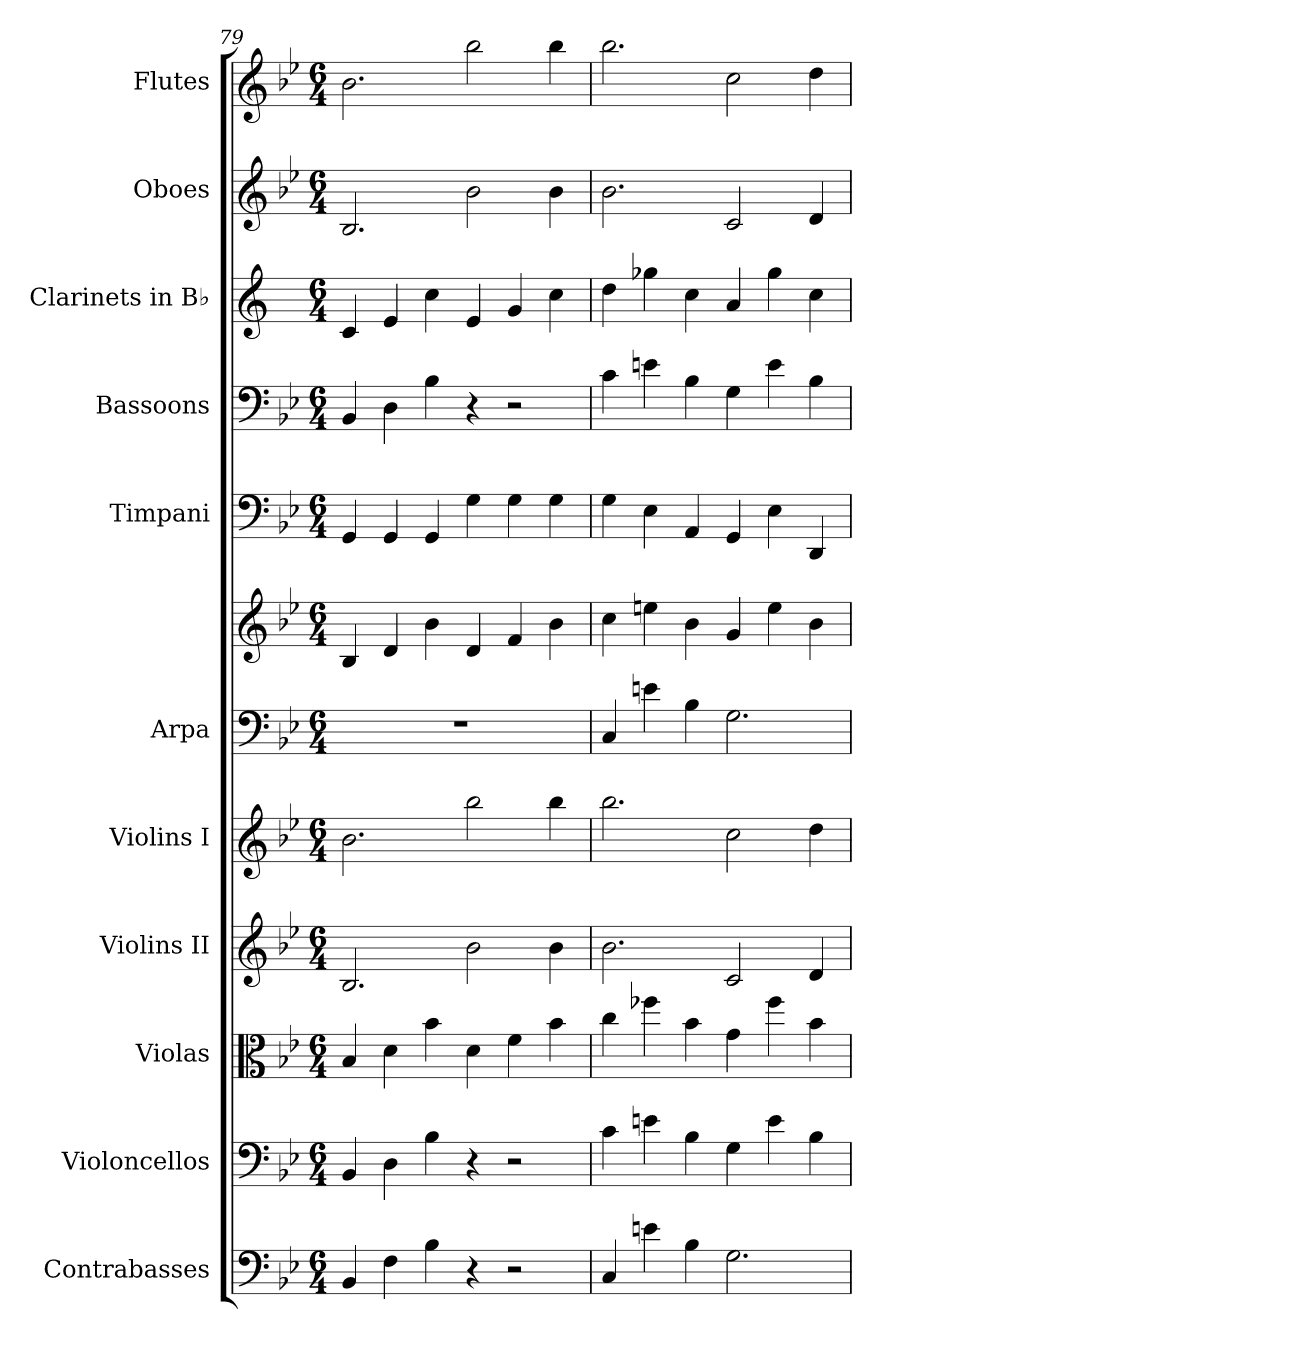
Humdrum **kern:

**kern	**kern	**kern	**kern	**kern	**kern	**kern	**kern	**kern	**kern	**kern	**kern
*part11	*part10	*part9	*part8	*part7	*part6	*part6	*part5	*part4	*part3	*part2	*part1
*staff12	*staff11	*staff10	*staff9	*staff8	*staff7	*staff6	*staff5	*staff4	*staff3	*staff2	*staff1
*I"Contrabasses	*I"Violoncellos	*I"Violas	*I"Violins II	*I"Violins I	*I"Arpa	*	*I"Timpani	*I"Bassoons	*I"Clarinets in B♭	*I"Oboes	*I"Flutes
*I'Cb.	*I'Vc.	*I'Vla.	*I'Vln. II	*I'Vln. I	*I'Arp.	*	*I'Timp.	*I'Bsn.	*	*I'Ob.	*I'Fl.
*clefF4	*clefF4	*clefC3	*clefG2	*clefG2	*clefF4	*clefG2	*clefF4	*clefF4	*clefG2	*clefG2	*clefG2
*ITrd7c12	*	*	*	*	*	*	*	*	*ITrd1c2	*	*
*k[b-e-]	*k[b-e-]	*k[b-e-]	*k[b-e-]	*k[b-e-]	*k[b-e-]	*k[b-e-]	*k[b-e-]	*k[b-e-]	*k[b-e-]	*k[b-e-]	*k[b-e-]
*M6/4	*M6/4	*M6/4	*M6/4	*M6/4	*M6/4	*M6/4	*M6/4	*M6/4	*M6/4	*M6/4	*M6/4
=79	=79	=79	=79	=79	=79	=79	=79	=79	=79	=79	=79
4BBB-/	4BB-/	4B-/	2.B-/	2.b-\	1.r	4B-/	4GG/	4BB-/	4B-/	2.B-/	2.b-\
4FF\	4D\	4d\	.	.	.	4d/	4GG/	4D\	4d/	.	.
4BB-\	4B-\	4b-\	.	.	.	4b-\	4GG/	4B-\	4b-\	.	.
4r	4r	4d\	2b-\	2bb-\	.	4d/	4G\	4r	4d/	2b-\	2bb-\
2r	2r	4f\	.	.	.	4f/	4G\	2r	4f/	.	.
.	.	4b-\	4b-\	4bb-\	.	4b-\	4G\	.	4b-\	4b-\	4bb-\
=80	=80	=80	=80	=80	=80	=80	=80	=80	=80	=80	=80
4CC/	4c\	4cc\	2.b-\	2.bb-\	4C/	4cc\	4G\	4c\	4cc\	2.b-\	2.bb-\
4En\	4en\	4ff-X\	.	.	4en\	4een\	4E-\	4en\	4ff-X\	.	.
4BB-\	4B-\	4b-\	.	.	4B-\	4b-\	4AA/	4B-\	4b-\	.	.
2.GG\	4G\	4g\	2c/	2cc\	2.G\	4g/	4GG/	4G\	4g/	2c/	2cc\
.	4e\	4ff-\	.	.	.	4ee\	4E-\	4e\	4ff-\	.	.
.	4B-\	4b-\	4d/	4dd\	.	4b-\	4DD/	4B-\	4b-\	4d/	4dd\
=	=	=	=	=	=	=	=	=	=	=	=
*-	*-	*-	*-	*-	*-	*-	*-	*-	*-	*-	*-
